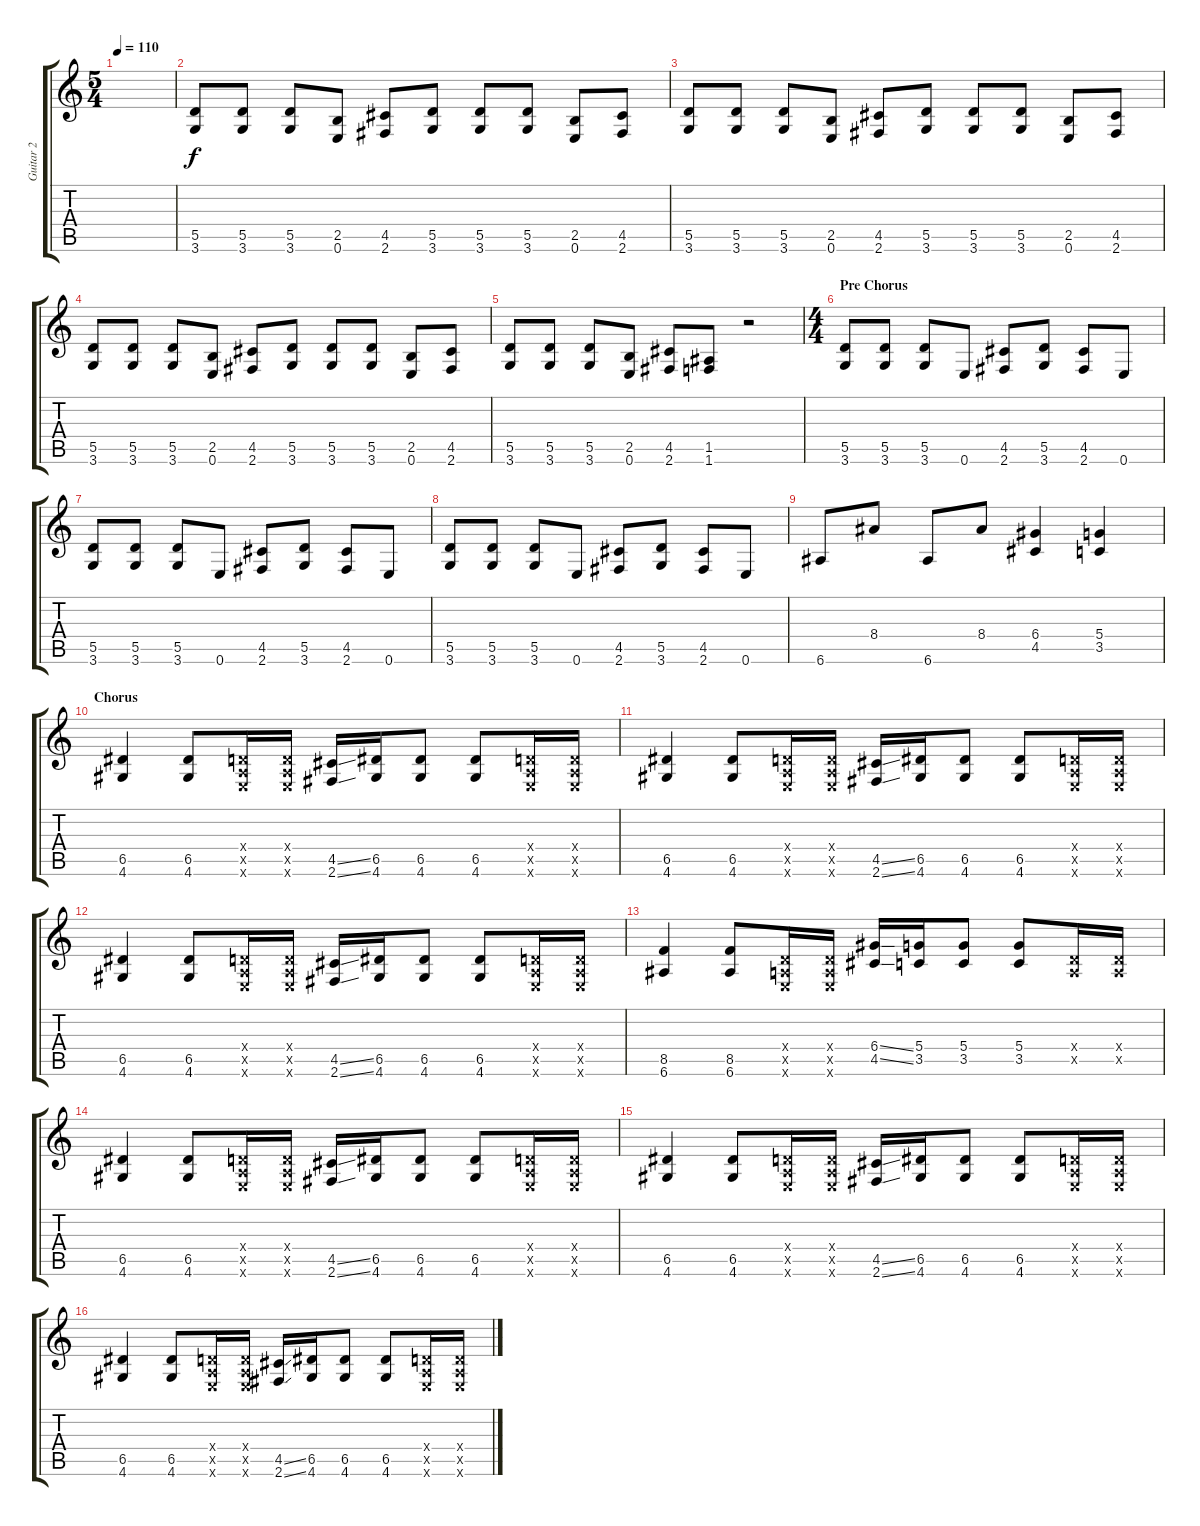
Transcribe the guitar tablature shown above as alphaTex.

\track ("Guitar 2" "Guitar 2") {instrument distortionguitar}
\staff {score tabs}
\tuning (E4 B3 G3 D3 A2 E2) {hide}
\ts (5 4)
\tempo 110
\clef g2
\ks c
|
(5.5 3.6).8 (5.5 3.6).8 (5.5 3.6).8 (2.5 0.6).8 (4.5 2.6).8 (5.5 3.6).8 (5.5 3.6).8 (5.5 3.6).8 (2.5 0.6).8 (4.5 2.6).8 |
(5.5 3.6).8 (5.5 3.6).8 (5.5 3.6).8 (2.5 0.6).8 (4.5 2.6).8 (5.5 3.6).8 (5.5 3.6).8 (5.5 3.6).8 (2.5 0.6).8 (4.5 2.6).8 |
(5.5 3.6).8 (5.5 3.6).8 (5.5 3.6).8 (2.5 0.6).8 (4.5 2.6).8 (5.5 3.6).8 (5.5 3.6).8 (5.5 3.6).8 (2.5 0.6).8 (4.5 2.6).8 |
(5.5 3.6).8 (5.5 3.6).8 (5.5 3.6).8 (2.5 0.6).8 (4.5 2.6).8 (1.5 1.6).8 r.2 |
\ts (4 4)
\section ("" "Pre Chorus")
(5.5 3.6).8 (5.5 3.6).8 (5.5 3.6).8 0.6.8 (4.5 2.6).8 (5.5 3.6).8 (4.5 2.6).8 0.6.8 |
(5.5 3.6).8 (5.5 3.6).8 (5.5 3.6).8 0.6.8 (4.5 2.6).8 (5.5 3.6).8 (4.5 2.6).8 0.6.8 |
(5.5 3.6).8 (5.5 3.6).8 (5.5 3.6).8 0.6.8 (4.5 2.6).8 (5.5 3.6).8 (4.5 2.6).8 0.6.8 |
6.6.8 8.4.8 6.6.8 8.4.8 (6.4 4.5).4 (5.4 3.5).4 |
\section ("" "Chorus")
(6.5 4.6).4 (6.5 4.6).8 (0.4{x} 0.5{x} 0.6{x}).16 (0.4{x} 0.5{x} 0.6{x}).16 (4.5{ss} 2.6{ss}).16 (6.5 4.6).16 (6.5 4.6).8 (6.5 4.6).8 (0.4{x} 0.5{x} 0.6{x}).16 (0.4{x} 0.5{x} 0.6{x}).16 |
(6.5 4.6).4 (6.5 4.6).8 (0.4{x} 0.5{x} 0.6{x}).16 (0.4{x} 0.5{x} 0.6{x}).16 (4.5{ss} 2.6{ss}).16 (6.5 4.6).16 (6.5 4.6).8 (6.5 4.6).8 (0.4{x} 0.5{x} 0.6{x}).16 (0.4{x} 0.5{x} 0.6{x}).16 |
(6.5 4.6).4 (6.5 4.6).8 (0.4{x} 0.5{x} 0.6{x}).16 (0.4{x} 0.5{x} 0.6{x}).16 (4.5{ss} 2.6{ss}).16 (6.5 4.6).16 (6.5 4.6).8 (6.5 4.6).8 (0.4{x} 0.5{x} 0.6{x}).16 (0.4{x} 0.5{x} 0.6{x}).16 |
(8.5 6.6).4 (8.5 6.6).8 (0.4{x} 0.5{x} 0.6{x}).16 (0.4{x} 0.5{x} 0.6{x}).16 (6.4{ss} 4.5{ss}).16 (5.4 3.5).16 (5.4 3.5).8 (5.4 3.5).8 (0.4{x} 0.5{x}).16 (0.4{x} 0.5{x}).16 |
(6.5 4.6).4 (6.5 4.6).8 (0.4{x} 0.5{x} 0.6{x}).16 (0.4{x} 0.5{x} 0.6{x}).16 (4.5{ss} 2.6{ss}).16 (6.5 4.6).16 (6.5 4.6).8 (6.5 4.6).8 (0.4{x} 0.5{x} 0.6{x}).16 (0.4{x} 0.5{x} 0.6{x}).16 |
(6.5 4.6).4 (6.5 4.6).8 (0.4{x} 0.5{x} 0.6{x}).16 (0.4{x} 0.5{x} 0.6{x}).16 (4.5{ss} 2.6{ss}).16 (6.5 4.6).16 (6.5 4.6).8 (6.5 4.6).8 (0.4{x} 0.5{x} 0.6{x}).16 (0.4{x} 0.5{x} 0.6{x}).16 |
(6.5 4.6).4 (6.5 4.6).8 (0.4{x} 0.5{x} 0.6{x}).16 (0.4{x} 0.5{x} 0.6{x}).16 (4.5{ss} 2.6{ss}).16 (6.5 4.6).16 (6.5 4.6).8 (6.5 4.6).8 (0.4{x} 0.5{x} 0.6{x}).16 (0.4{x} 0.5{x} 0.6{x}).16
